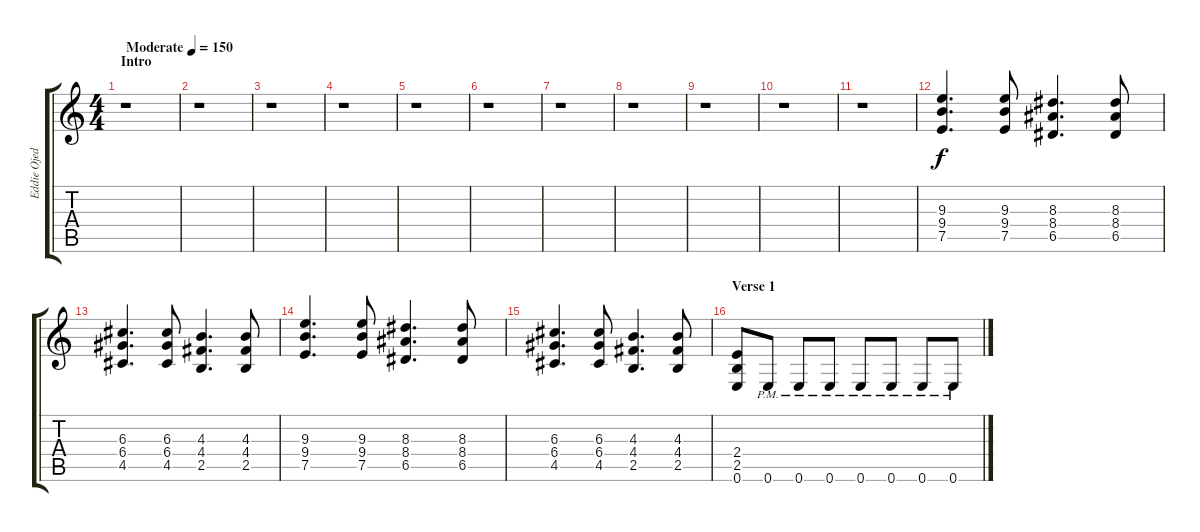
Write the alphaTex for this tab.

\track ("Eddie Ojeda - Lead/Rhythm" "Eddie Ojed") {instrument distortionguitar}
\staff {score tabs}
\tuning (E4 B3 G3 D3 A2 E2) {hide}
\ts (4 4)
\section ("" "Intro")
\tempo (150 "Moderate")
\clef g2
\ks c
r.1{dy f instrument distortionguitar} |
r.1 |
r.1 |
r.1 |
r.1 |
r.1 |
r.1 |
r.1 |
r.1 |
r.1 |
r.1 |
(9.3 9.4 7.5).4{d} (9.3 9.4 7.5).8 (8.3 8.4 6.5).4{d} (8.3 8.4 6.5).8 |
(6.3 6.4 4.5).4{d} (6.3 6.4 4.5).8 (4.3 4.4 2.5).4{d} (4.3 4.4 2.5).8 |
(9.3 9.4 7.5).4{d} (9.3 9.4 7.5).8 (8.3 8.4 6.5).4{d} (8.3 8.4 6.5).8 |
(6.3 6.4 4.5).4{d} (6.3 6.4 4.5).8 (4.3 4.4 2.5).4{d} (4.3 4.4 2.5).8 |
\section ("" "Verse 1")
(2.4 2.5 0.6).8 0.6{pm}.8 0.6{pm}.8 0.6{pm}.8 0.6{pm}.8 0.6{pm}.8 0.6{pm}.8 0.6{pm}.8
